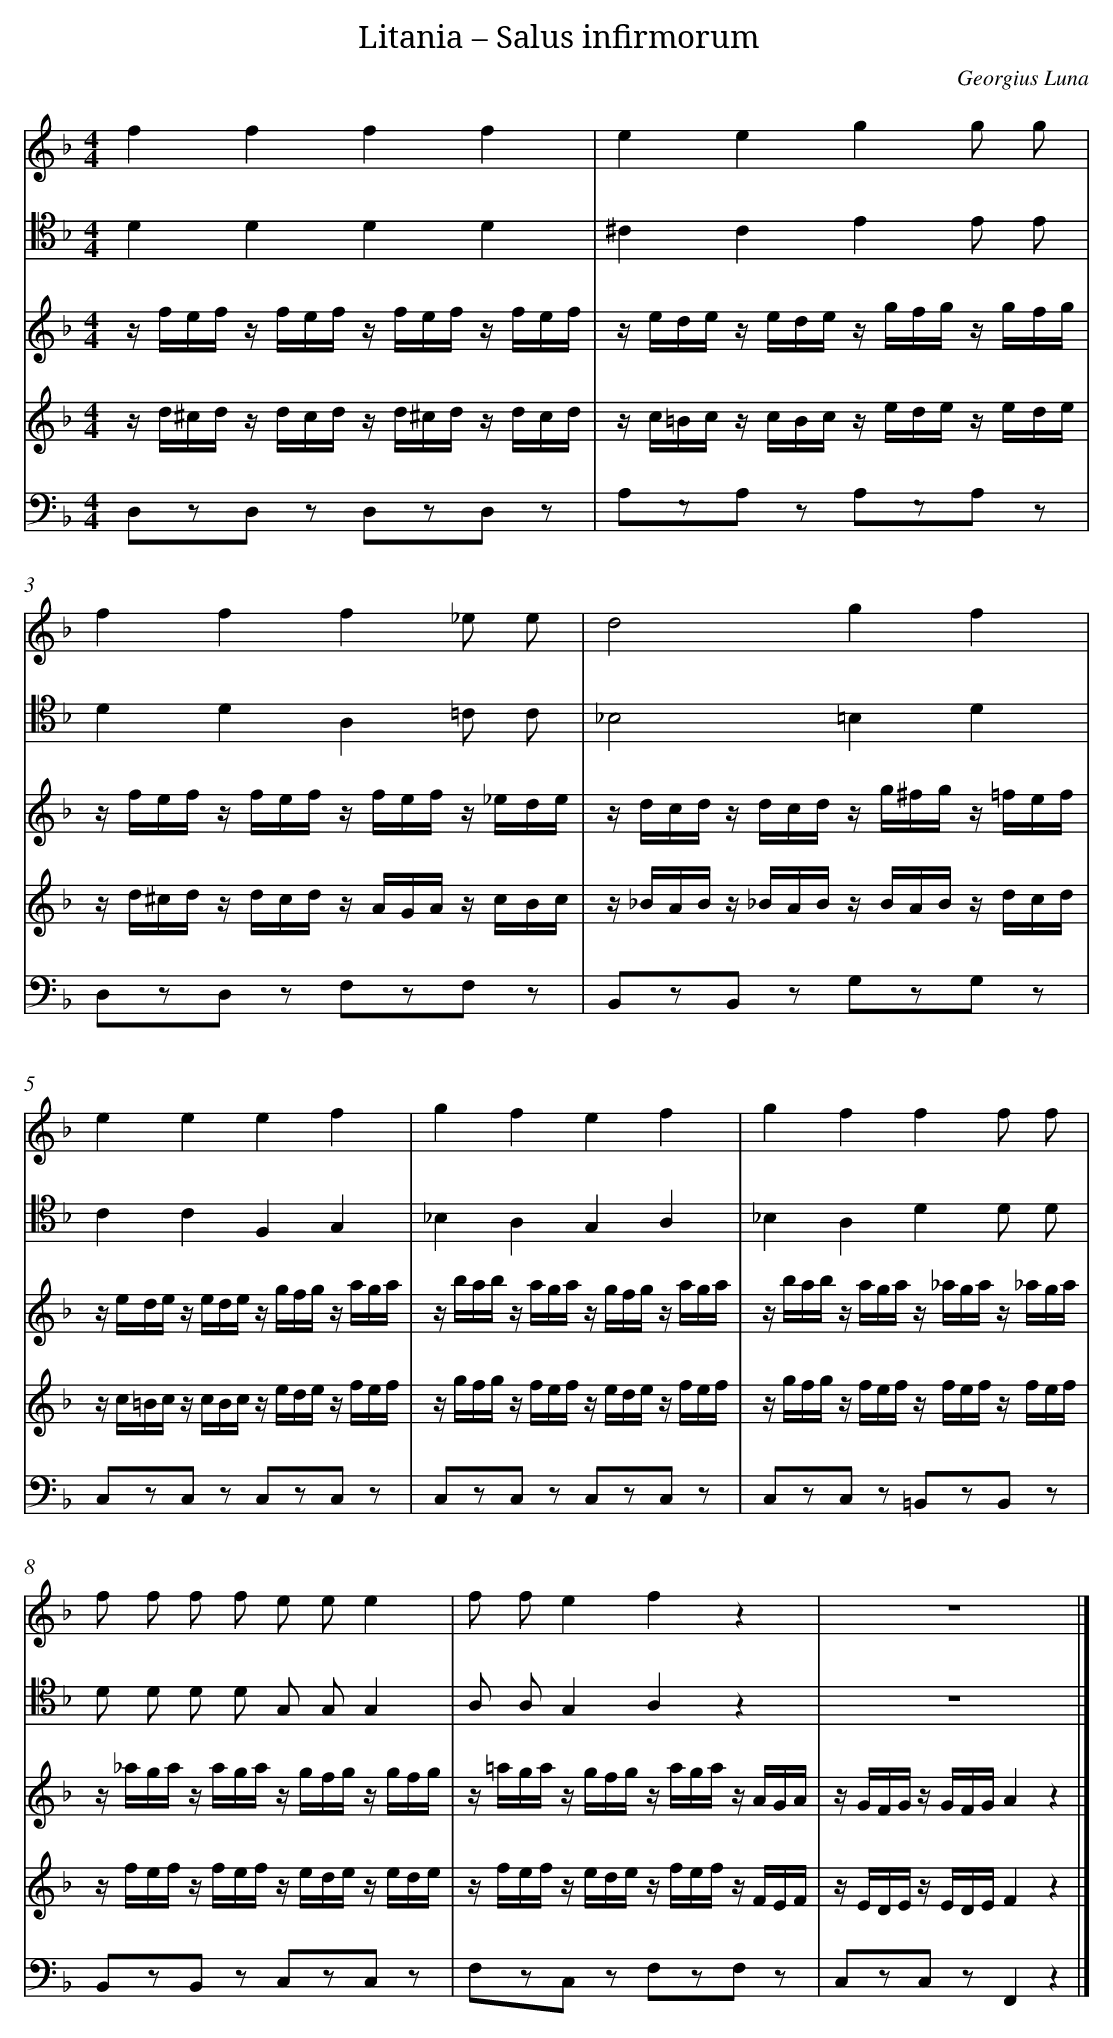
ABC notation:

X:1
T: Litania – Salus infirmorum
C: Georgius Luna
L: 1/16
M: 4/4
V: 1 clef=treble
V: 2 clef=treble
V: 3
V: 4 clef=tenor
V: 5 clef=treble
V: 6 clef=treble
V: 7 clef=bass
K: F
[V:1] x16 |
[V:2] x16 |
[V:3] f4f4f4f4 |
[V:4] D4D4D4D4 |
[V:5] z fef z fef z fef z fef |
[V:6] z d^cd z dcd z d^cd z dcd |
[V:7] D,2z2D,2 z2 D,2z2D,2 z2 |
[V:1] x16 |
[V:2] x16 |
[V:3] e4e4g4g2 g2 |
[V:4] ^C4C4E4E2 E2 |
[V:5] z ede z ede z gfg z gfg |
[V:6] z c=Bc z cBc z ede z ede |
[V:7] A,2z2A,2 z2 A,2z2A,2 z2 |
[V:1] x16 |
[V:2] x16 |
[V:3] f4f4f4_e2 e2 |
[V:4] D4D4A,4=C2 C2 |
[V:5] z fef z fef z fef z _ede |
[V:6] z d^cd z dcd z AGA z cBc |
[V:7] D,2z2D,2 z2 F,2z2F,2 z2 |
[V:1] x16 |
[V:2] x16 |
[V:3] d8g4f4 |
[V:4] _B,8=B,4D4 |
[V:5] z dcd z dcd z g^fg z =fef |
[V:6] z _BAB z _BAB z BAB z dcd |
[V:7] B,,2z2B,,2 z2 G,2z2G,2 z2 |
[V:1] x16 |
[V:2] x16 |
[V:3] e4e4e4f4 |
[V:4] C4C4F,4G,4 |
[V:5] z ede z ede z gfg z aga |
[V:6] z c=Bc z cBc z ede z fef |
[V:7] C,2z2C,2 z2 C,2z2C,2 z2 |
[V:1] x16 |
[V:2] x16 |
[V:3] g4f4e4f4 |
[V:4] _B,4A,4G,4A,4 |
[V:5] z bab z aga z gfg z aga |
[V:6] z gfg z fef z ede z fef |
[V:7] C,2z2C,2 z2 C,2z2C,2 z2 |
[V:1] x16 |
[V:2] x16 |
[V:3] g4f4f4f2 f2 |
[V:4] _B,4A,4D4D2 D2 |
[V:5] z bab z aga z _aga z _aga |
[V:6] z gfg z fef z fef z fef |
[V:7] C,2z2C,2 z2 =B,,2z2B,,2 z2 |
[V:1] x16 |
[V:2] x16 |
[V:3] f2 f2 f2 f2 e2 e2e4 |
[V:4] D2 D2 D2 D2 G,2 G,2G,4 |
[V:5] z _aga z aga z gfg z gfg |
[V:6] z fef z fef z ede z ede |
[V:7] B,,2z2B,,2 z2 C,2z2C,2 z2 |
[V:1] x16 |
[V:2] x16 |
[V:3] f2 f2e4f4z4 |
[V:4] A,2 A,2G,4A,4z4 |
[V:5] z =aga z gfg z aga z AGA |
[V:6] z fef z ede z fef z FEF |
[V:7] F,2z2C,2 z2 F,2z2F,2 z2 |
[V:1] x16 |]
[V:2] x16 |]
[V:3] z16 |]
[V:4] z16 |]
[V:5] z GFG z GFGA4z4 |]
[V:6] z EDE z EDEF4z4 |]
[V:7] C,2z2C,2 z2F,,4z4 |]
